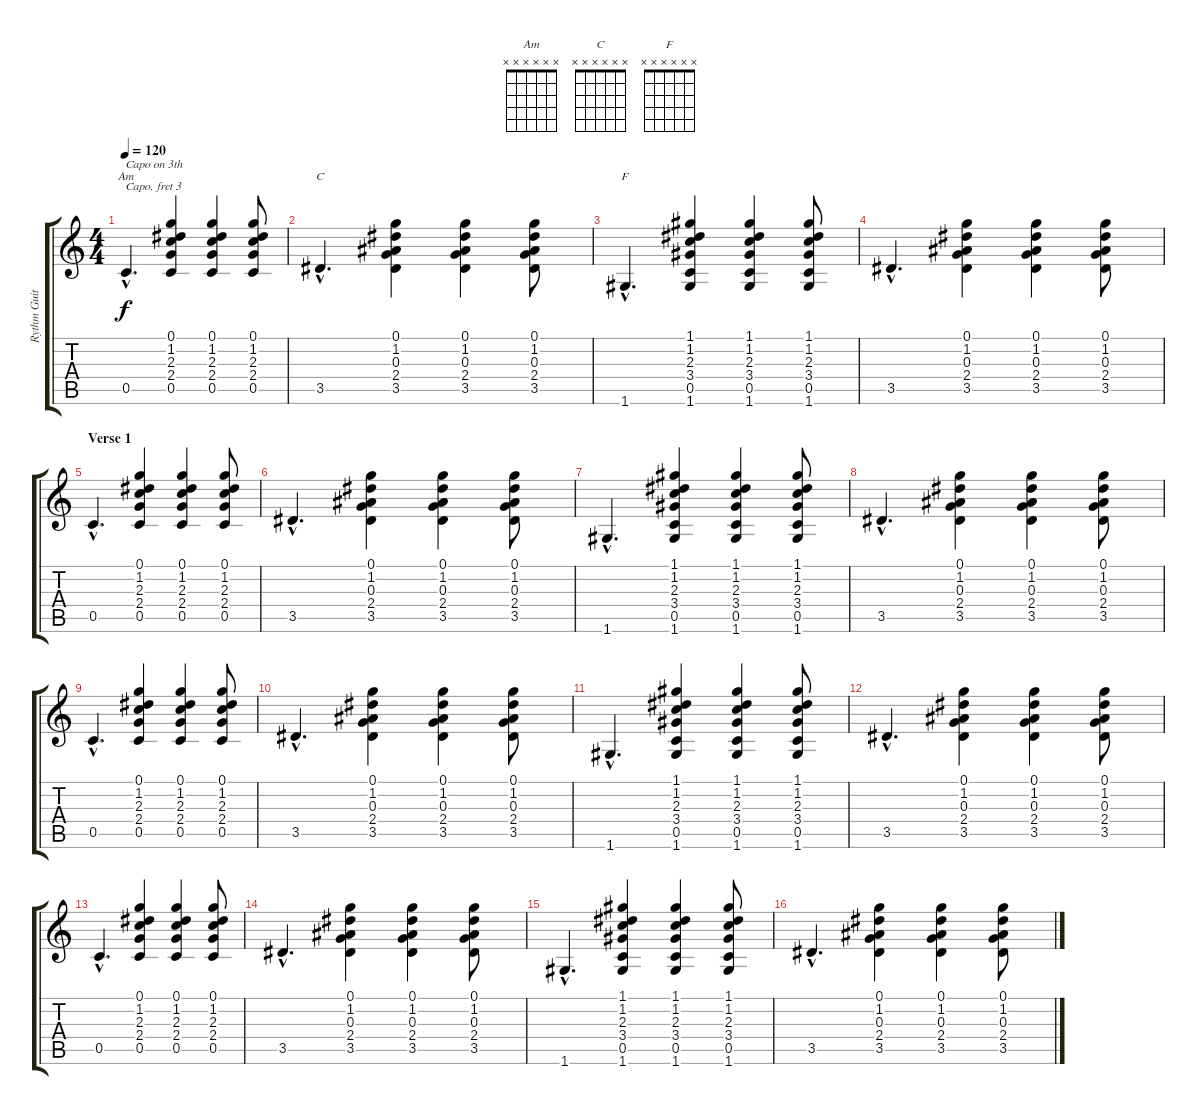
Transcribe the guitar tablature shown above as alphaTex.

\track ("Rythm Guitar" "Rythm Guit") {instrument acousticguitarsteel}
\staff {score tabs}
\capo 3
\tuning (E4 B3 G3 D3 A2 E2) {hide}
\chord ("Am" x x x x x x)
\chord ("C" x x x x x x)
\chord ("F" x x x x x x)
\ts (4 4)
\tempo 120
\clef g2
\ks c
0.5{hac}.4{d ch "Am" txt "Capo on 3th" dy f instrument acousticguitarsteel} (0.1 1.2 2.3 2.4 0.5).4 (0.1 1.2 2.3 2.4 0.5).4 (0.1 1.2 2.3 2.4 0.5).8 |
3.5{hac}.4{d ch "C"} (0.1 1.2 0.3 2.4 3.5).4 (0.1 1.2 0.3 2.4 3.5).4 (0.1 1.2 0.3 2.4 3.5).8 |
1.6{hac}.4{d ch "F"} (1.1 1.2 2.3 3.4 0.5 1.6).4 (1.1 1.2 2.3 3.4 0.5 1.6).4 (1.1 1.2 2.3 3.4 0.5 1.6).8 |
3.5{hac}.4{d} (0.1 1.2 0.3 2.4 3.5).4 (0.1 1.2 0.3 2.4 3.5).4 (0.1 1.2 0.3 2.4 3.5).8 |
\section ("" "Verse 1")
0.5{hac}.4{d} (0.1 1.2 2.3 2.4 0.5).4 (0.1 1.2 2.3 2.4 0.5).4 (0.1 1.2 2.3 2.4 0.5).8 |
3.5{hac}.4{d} (0.1 1.2 0.3 2.4 3.5).4 (0.1 1.2 0.3 2.4 3.5).4 (0.1 1.2 0.3 2.4 3.5).8 |
1.6{hac}.4{d} (1.1 1.2 2.3 3.4 0.5 1.6).4 (1.1 1.2 2.3 3.4 0.5 1.6).4 (1.1 1.2 2.3 3.4 0.5 1.6).8 |
3.5{hac}.4{d} (0.1 1.2 0.3 2.4 3.5).4 (0.1 1.2 0.3 2.4 3.5).4 (0.1 1.2 0.3 2.4 3.5).8 |
0.5{hac}.4{d} (0.1 1.2 2.3 2.4 0.5).4 (0.1 1.2 2.3 2.4 0.5).4 (0.1 1.2 2.3 2.4 0.5).8 |
3.5{hac}.4{d} (0.1 1.2 0.3 2.4 3.5).4 (0.1 1.2 0.3 2.4 3.5).4 (0.1 1.2 0.3 2.4 3.5).8 |
1.6{hac}.4{d} (1.1 1.2 2.3 3.4 0.5 1.6).4 (1.1 1.2 2.3 3.4 0.5 1.6).4 (1.1 1.2 2.3 3.4 0.5 1.6).8 |
3.5{hac}.4{d} (0.1 1.2 0.3 2.4 3.5).4 (0.1 1.2 0.3 2.4 3.5).4 (0.1 1.2 0.3 2.4 3.5).8 |
0.5{hac}.4{d} (0.1 1.2 2.3 2.4 0.5).4 (0.1 1.2 2.3 2.4 0.5).4 (0.1 1.2 2.3 2.4 0.5).8 |
3.5{hac}.4{d} (0.1 1.2 0.3 2.4 3.5).4 (0.1 1.2 0.3 2.4 3.5).4 (0.1 1.2 0.3 2.4 3.5).8 |
1.6{hac}.4{d} (1.1 1.2 2.3 3.4 0.5 1.6).4 (1.1 1.2 2.3 3.4 0.5 1.6).4 (1.1 1.2 2.3 3.4 0.5 1.6).8 |
3.5{hac}.4{d} (0.1 1.2 0.3 2.4 3.5).4 (0.1 1.2 0.3 2.4 3.5).4 (0.1 1.2 0.3 2.4 3.5).8
